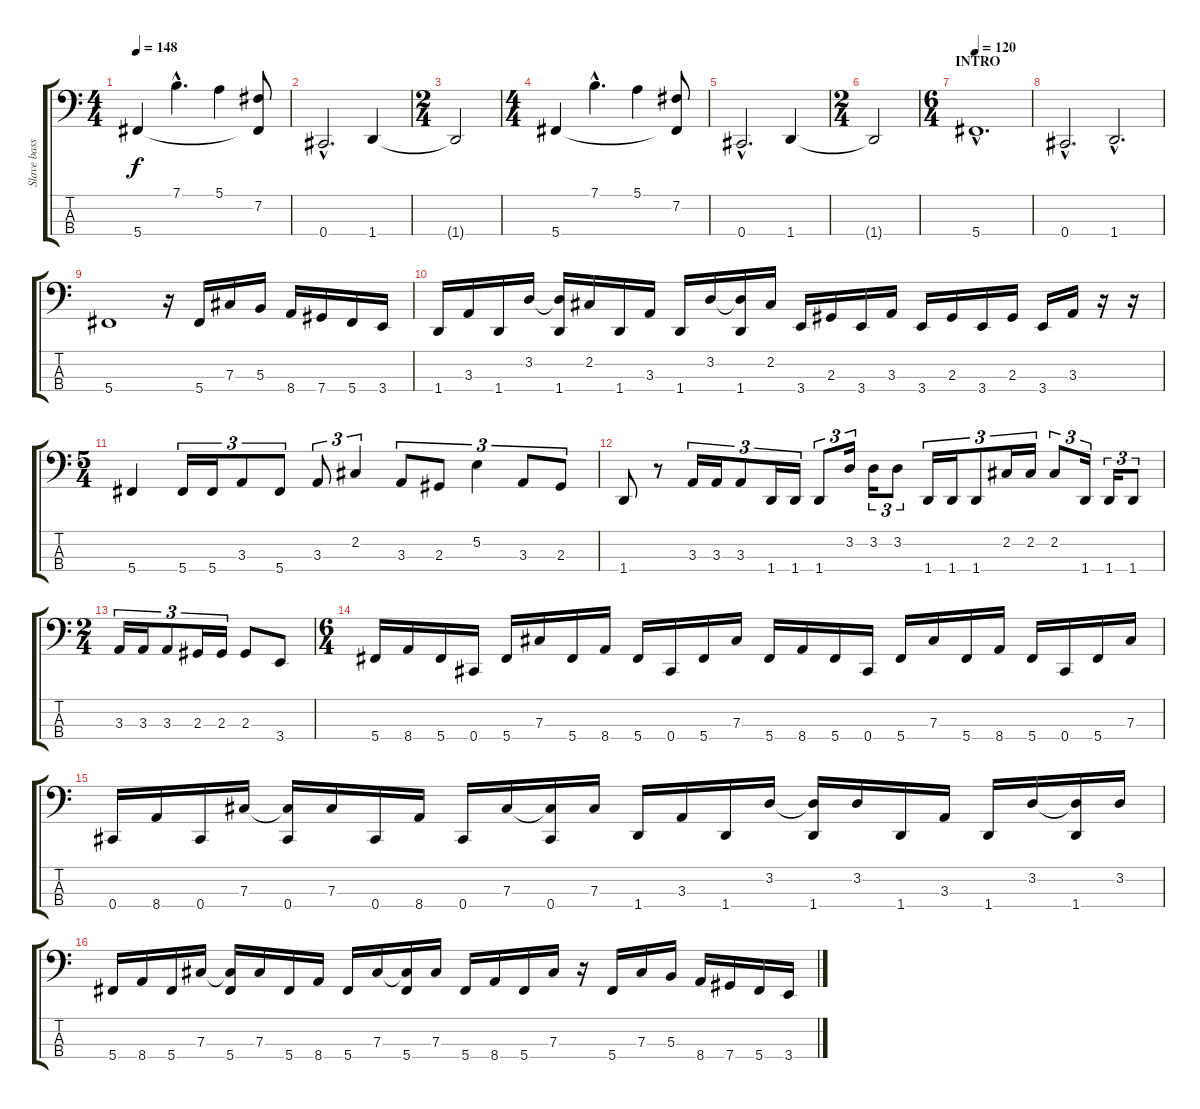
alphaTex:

\track ("Slave bass(charles)" "Slave bass") {instrument electricbassfinger}
\staff {score tabs}
\tuning (E2 B1 Gb1 Db1) {hide}
\ts (4 4)
\tempo 148
\clef f4
\ks c
5.4.4{dy f} 7.1{hac}.4{d} 5.1.4 (7.2 5.4{t}).8 |
0.4{hac}.2{d} 1.4.4 |
\ts (2 4)
1.4{t}.2 |
\ts (4 4)
5.4.4 7.1{hac}.4{d} 5.1.4 (7.2 5.4{t}).8 |
0.4{hac}.2{d} 1.4.4 |
\ts (2 4)
1.4{t}.2 |
\ts (6 4)
\section ("" "INTRO")
\tempo 120
5.4{hac}.1{d} |
0.4{hac}.2{d} 1.4{hac}.2{d} |
5.4.1 r.16 5.4.16 7.3.16 5.3.16 8.4.16 7.4.16 5.4.16 3.4.16 |
1.4.16 3.3.16 1.4.16 3.2.16 (3.2{t} 1.4).16 2.2.16 1.4.16 3.3.16 1.4.16 3.2.16 (3.2{t} 1.4).16 2.2.16 3.4.16 2.3.16 3.4.16 3.3.16 3.4.16 2.3.16 3.4.16 2.3.16 3.4.16 3.3.16 r.16 r.16 |
\ts (5 4)
5.4.4 5.4.16{tu (3 2)} 5.4.16{tu (3 2)} 3.3.8{tu (3 2)} 5.4.8{tu (3 2)} 3.3.8{tu (3 2)} 2.2.4{tu (3 2)} 3.3.8{tu (3 2)} 2.3.8{tu (3 2)} 5.2.4{tu (3 2)} 3.3.8{tu (3 2)} 2.3.8{tu (3 2)} |
1.4.8 r.8 3.3.16{tu (3 2)} 3.3.16{tu (3 2)} 3.3.8{tu (3 2)} 1.4.16{tu (3 2)} 1.4.16{tu (3 2)} 1.4.8{tu (3 2)} 3.2.16{tu (3 2)} 3.2.16{tu (3 2)} 3.2.8{tu (3 2)} 1.4.16{tu (3 2)} 1.4.16{tu (3 2)} 1.4.8{tu (3 2)} 2.2.16{tu (3 2)} 2.2.16{tu (3 2)} 2.2.8{tu (3 2)} 1.4.16{tu (3 2)} 1.4.16{tu (3 2)} 1.4.8{tu (3 2)} |
\ts (2 4)
3.3.16{tu (3 2)} 3.3.16{tu (3 2)} 3.3.8{tu (3 2)} 2.3.16{tu (3 2)} 2.3.16{tu (3 2)} 2.3.8 3.4.8 |
\ts (6 4)
5.4.16 8.4.16 5.4.16 0.4.16 5.4.16 7.3.16 5.4.16 8.4.16 5.4.16 0.4.16 5.4.16 7.3.16 5.4.16 8.4.16 5.4.16 0.4.16 5.4.16 7.3.16 5.4.16 8.4.16 5.4.16 0.4.16 5.4.16 7.3.16 |
0.4.16 8.4.16 0.4.16 7.3.16 (7.3{t} 0.4).16 7.3.16 0.4.16 8.4.16 0.4.16 7.3.16 (7.3{t} 0.4).16 7.3.16 1.4.16 3.3.16 1.4.16 3.2.16 (3.2{t} 1.4).16 3.2.16 1.4.16 3.3.16 1.4.16 3.2.16 (3.2{t} 1.4).16 3.2.16 |
5.4.16 8.4.16 5.4.16 7.3.16 (7.3{t} 5.4).16 7.3.16 5.4.16 8.4.16 5.4.16 7.3.16 (7.3{t} 5.4).16 7.3.16 5.4.16 8.4.16 5.4.16 7.3.16 r.16 5.4.16 7.3.16 5.3.16 8.4.16 7.4.16 5.4.16 3.4.16
